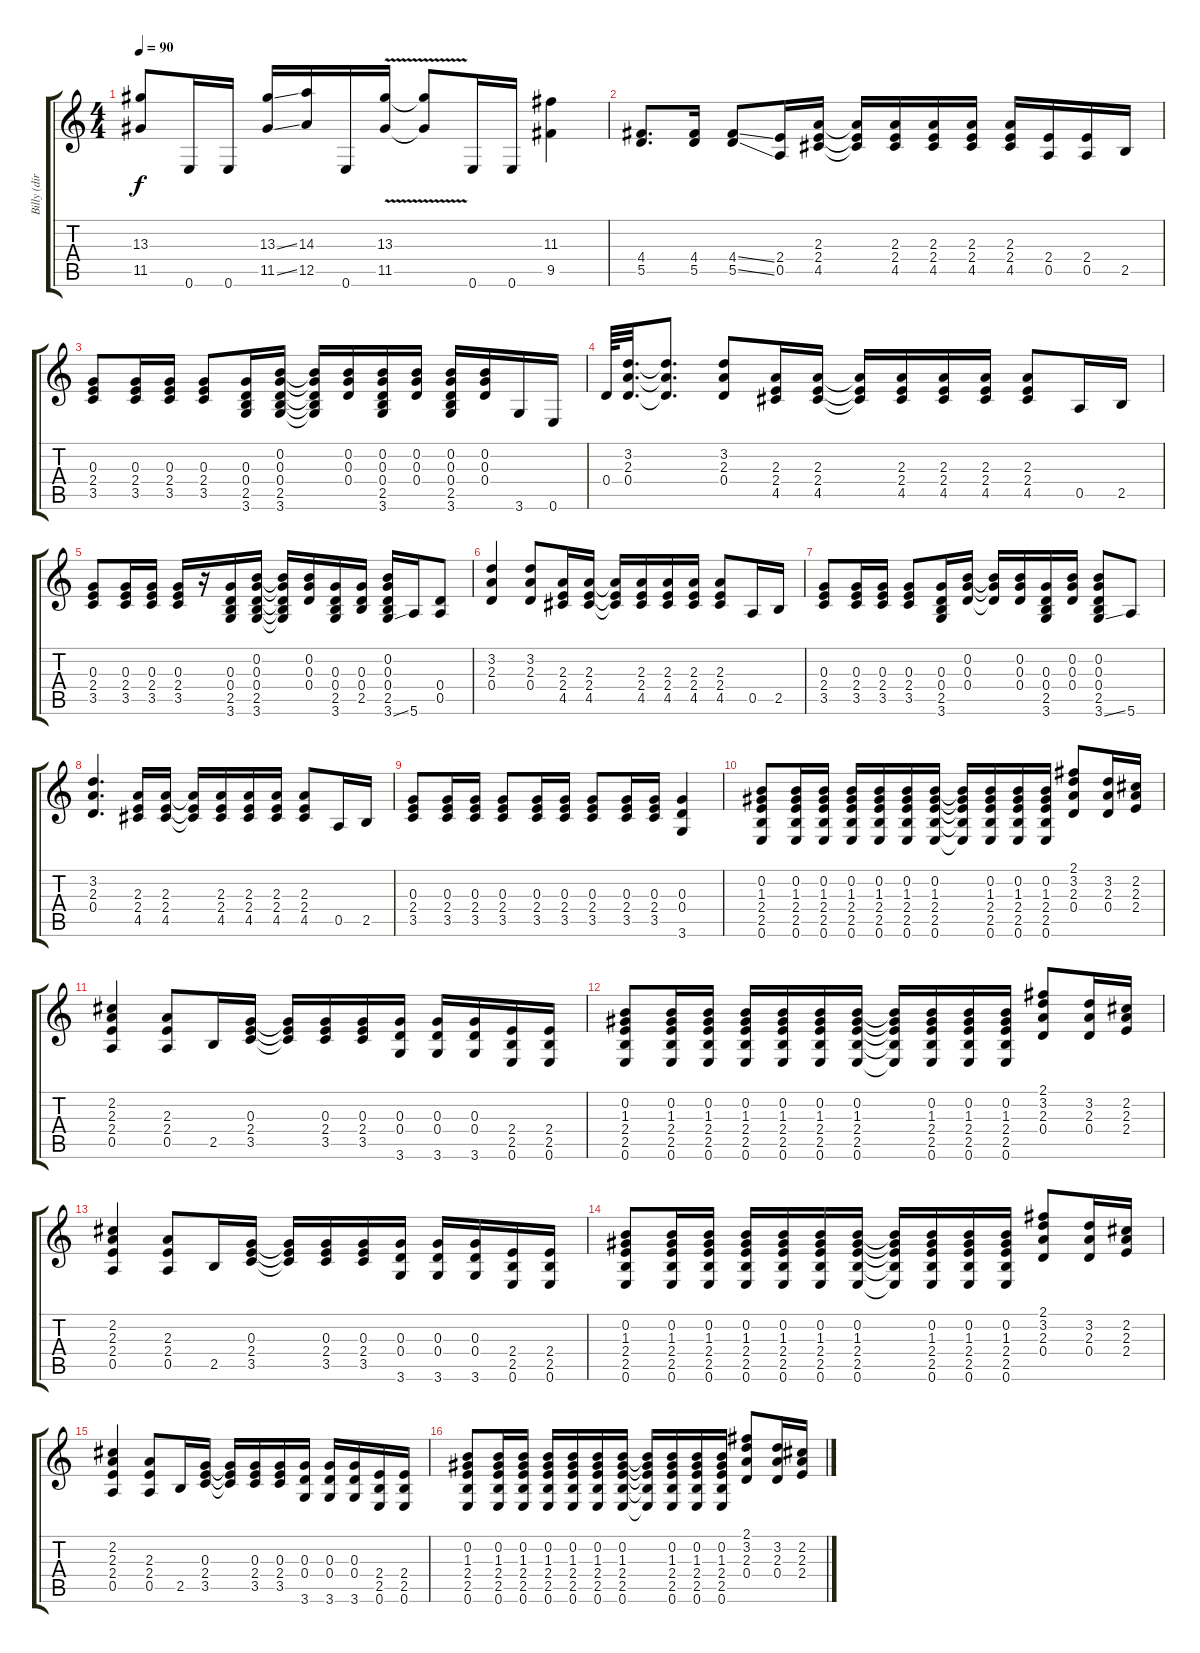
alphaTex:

\track ("Billy (dirty)" "Billy (dir") {instrument distortionguitar}
\staff {score tabs}
\tuning (E4 B3 G3 D3 A2 E2) {hide}
\ts (4 4)
\tempo 90
\clef g2
\ks c
(13.3 11.5).8{dy f} 0.6.16 0.6.16 (13.3{ss} 11.5{ss}).16 (14.3 12.5).16 0.6.16 (13.3{v} 11.5{v}).16 (13.3{v t} 11.5{v t}).8 0.6.16 0.6.16 (11.3 9.5).4 |
(4.4 5.5).8{d} (4.4 5.5).16 (4.4{ss} 5.5{ss}).8 (2.4 0.5).16 (2.3 2.4 4.5).16 (2.3{t} 2.4{t} 4.5{t}).16 (2.3 2.4 4.5).16 (2.3 2.4 4.5).16 (2.3 2.4 4.5).16 (2.3 2.4 4.5).16 (2.4 0.5).16 (2.4 0.5).16 2.5.16 |
(0.3 2.4 3.5).8 (0.3 2.4 3.5).16 (0.3 2.4 3.5).16 (0.3 2.4 3.5).8 (0.3 0.4 2.5 3.6).16 (0.2 0.3 0.4 2.5 3.6).16 (0.2{t} 0.3{t} 0.4{t} 2.5{t} 3.6{t}).16 (0.2 0.3 0.4).16 (0.2 0.3 0.4 2.5 3.6).16 (0.2 0.3 0.4).16 (0.2 0.3 0.4 2.5 3.6).16 (0.2 0.3 0.4).16 3.6.16 0.6.16 |
0.4.64 (3.2 2.3 0.4).32{d} (3.2{t} 2.3{t} 0.4{t}).8{d} (3.2 2.3 0.4).8 (2.3 2.4 4.5).16 (2.3 2.4 4.5).16 (2.3{t} 2.4{t} 4.5{t}).16 (2.3 2.4 4.5).16 (2.3 2.4 4.5).16 (2.3 2.4 4.5).16 (2.3 2.4 4.5).8 0.5.16 2.5.16 |
(0.3 2.4 3.5).8 (0.3 2.4 3.5).16 (0.3 2.4 3.5).16 (0.3 2.4 3.5).16 r.16 (0.3 0.4 2.5 3.6).16 (0.2 0.3 0.4 2.5 3.6).16 (0.2{t} 0.3{t} 0.4{t} 2.5{t} 3.6{t}).16 (0.2 0.3 0.4).16 (0.3 0.4 2.5 3.6).16 (0.3 0.4 2.5).16 (0.2 0.3 0.4 2.5 3.6{ss}).16 5.6.16 (0.4 0.5).8 |
(3.2 2.3 0.4).4 (3.2 2.3 0.4).8 (2.3 2.4 4.5).16 (2.3 2.4 4.5).16 (2.3{t} 2.4{t} 4.5{t}).16 (2.3 2.4 4.5).16 (2.3 2.4 4.5).16 (2.3 2.4 4.5).16 (2.3 2.4 4.5).8 0.5.16 2.5.16 |
(0.3 2.4 3.5).8 (0.3 2.4 3.5).16 (0.3 2.4 3.5).16 (0.3 2.4 3.5).8 (0.3 0.4 2.5 3.6).16 (0.2 0.3 0.4).16 (0.2{t} 0.3{t} 0.4{t}).16 (0.2 0.3 0.4).16 (0.3 0.4 2.5 3.6).16 (0.2 0.3 0.4).16 (0.2 0.3 0.4 2.5 3.6{ss}).8 5.6.8 |
(3.2 2.3 0.4).4{d} (2.3 2.4 4.5).16 (2.3 2.4 4.5).16 (2.3{t} 2.4{t} 4.5{t}).16 (2.3 2.4 4.5).16 (2.3 2.4 4.5).16 (2.3 2.4 4.5).16 (2.3 2.4 4.5).8 0.5.16 2.5.16 |
(0.3 2.4 3.5).8 (0.3 2.4 3.5).16 (0.3 2.4 3.5).16 (0.3 2.4 3.5).8 (0.3 2.4 3.5).16 (0.3 2.4 3.5).16 (0.3 2.4 3.5).8 (0.3 2.4 3.5).16 (0.3 2.4 3.5).16 (0.3 0.4 3.6).4 |
(0.2 1.3 2.4 2.5 0.6).8 (0.2 1.3 2.4 2.5 0.6).16 (0.2 1.3 2.4 2.5 0.6).16 (0.2 1.3 2.4 2.5 0.6).16 (0.2 1.3 2.4 2.5 0.6).16 (0.2 1.3 2.4 2.5 0.6).16 (0.2 1.3 2.4 2.5 0.6).16 (0.2{t} 1.3{t} 2.4{t} 2.5{t} 0.6{t}).16 (0.2 1.3 2.4 2.5 0.6).16 (0.2 1.3 2.4 2.5 0.6).16 (0.2 1.3 2.4 2.5 0.6).16 (2.1 3.2 2.3 0.4).8 (3.2 2.3 0.4).16 (2.2 2.3 2.4).16 |
(2.2 2.3 2.4 0.5).4 (2.3 2.4 0.5).8 2.5.16 (0.3 2.4 3.5).16 (0.3{t} 2.4{t} 3.5{t}).16 (0.3 2.4 3.5).16 (0.3 2.4 3.5).16 (0.3 0.4 3.6).16 (0.3 0.4 3.6).16 (0.3 0.4 3.6).16 (2.4 2.5 0.6).16 (2.4 2.5 0.6).16 |
(0.2 1.3 2.4 2.5 0.6).8 (0.2 1.3 2.4 2.5 0.6).16 (0.2 1.3 2.4 2.5 0.6).16 (0.2 1.3 2.4 2.5 0.6).16 (0.2 1.3 2.4 2.5 0.6).16 (0.2 1.3 2.4 2.5 0.6).16 (0.2 1.3 2.4 2.5 0.6).16 (0.2{t} 1.3{t} 2.4{t} 2.5{t} 0.6{t}).16 (0.2 1.3 2.4 2.5 0.6).16 (0.2 1.3 2.4 2.5 0.6).16 (0.2 1.3 2.4 2.5 0.6).16 (2.1 3.2 2.3 0.4).8 (3.2 2.3 0.4).16 (2.2 2.3 2.4).16 |
(2.2 2.3 2.4 0.5).4 (2.3 2.4 0.5).8 2.5.16 (0.3 2.4 3.5).16 (0.3{t} 2.4{t} 3.5{t}).16 (0.3 2.4 3.5).16 (0.3 2.4 3.5).16 (0.3 0.4 3.6).16 (0.3 0.4 3.6).16 (0.3 0.4 3.6).16 (2.4 2.5 0.6).16 (2.4 2.5 0.6).16 |
(0.2 1.3 2.4 2.5 0.6).8 (0.2 1.3 2.4 2.5 0.6).16 (0.2 1.3 2.4 2.5 0.6).16 (0.2 1.3 2.4 2.5 0.6).16 (0.2 1.3 2.4 2.5 0.6).16 (0.2 1.3 2.4 2.5 0.6).16 (0.2 1.3 2.4 2.5 0.6).16 (0.2{t} 1.3{t} 2.4{t} 2.5{t} 0.6{t}).16 (0.2 1.3 2.4 2.5 0.6).16 (0.2 1.3 2.4 2.5 0.6).16 (0.2 1.3 2.4 2.5 0.6).16 (2.1 3.2 2.3 0.4).8 (3.2 2.3 0.4).16 (2.2 2.3 2.4).16 |
(2.2 2.3 2.4 0.5).4 (2.3 2.4 0.5).8 2.5.16 (0.3 2.4 3.5).16 (0.3{t} 2.4{t} 3.5{t}).16 (0.3 2.4 3.5).16 (0.3 2.4 3.5).16 (0.3 0.4 3.6).16 (0.3 0.4 3.6).16 (0.3 0.4 3.6).16 (2.4 2.5 0.6).16 (2.4 2.5 0.6).16 |
(0.2 1.3 2.4 2.5 0.6).8 (0.2 1.3 2.4 2.5 0.6).16 (0.2 1.3 2.4 2.5 0.6).16 (0.2 1.3 2.4 2.5 0.6).16 (0.2 1.3 2.4 2.5 0.6).16 (0.2 1.3 2.4 2.5 0.6).16 (0.2 1.3 2.4 2.5 0.6).16 (0.2{t} 1.3{t} 2.4{t} 2.5{t} 0.6{t}).16 (0.2 1.3 2.4 2.5 0.6).16 (0.2 1.3 2.4 2.5 0.6).16 (0.2 1.3 2.4 2.5 0.6).16 (2.1 3.2 2.3 0.4).8 (3.2 2.3 0.4).16 (2.2 2.3 2.4).16
